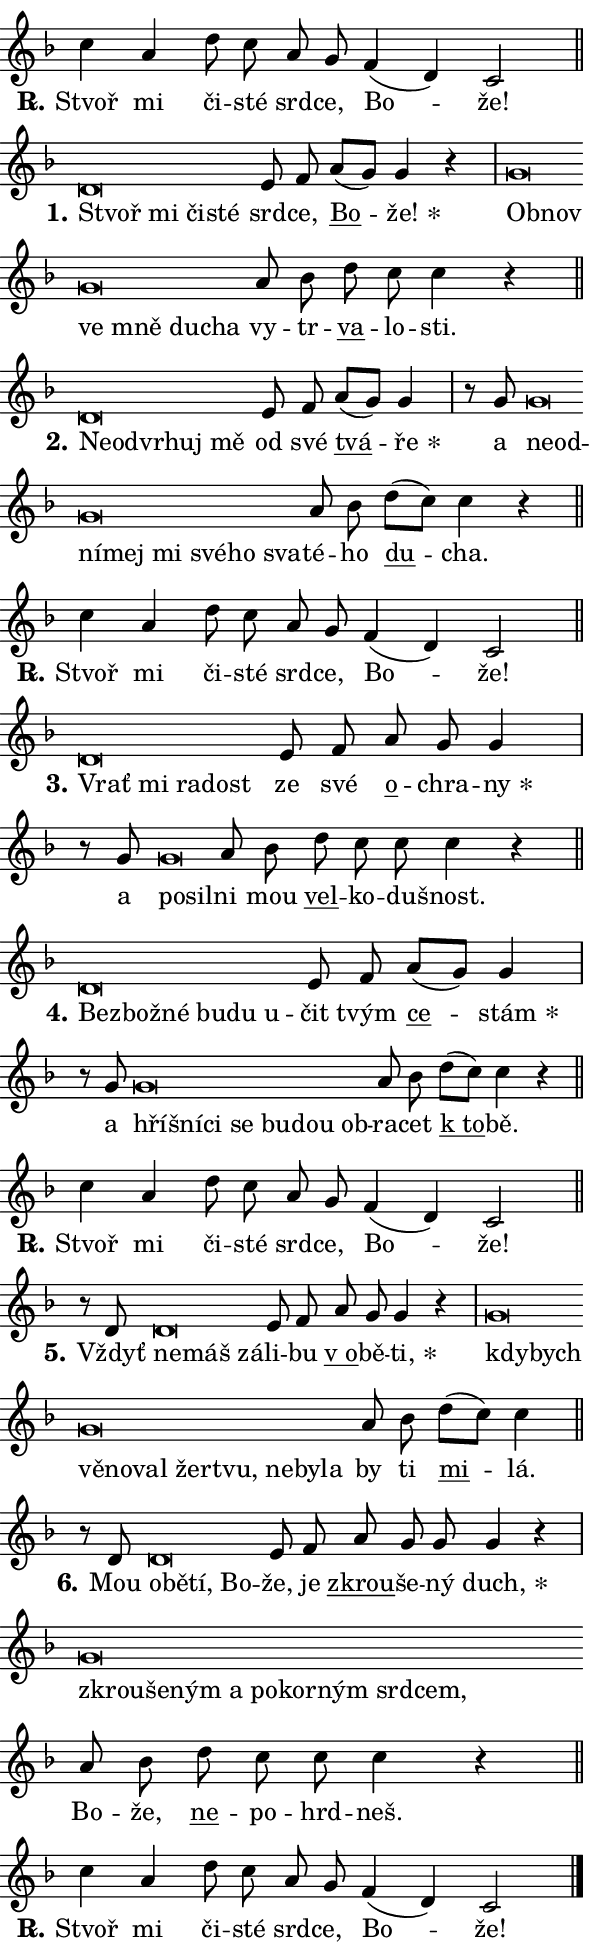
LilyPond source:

\version "2.24.0"
\header { tagline = "" }
\paper {
  indent = 0\cm
  top-margin = 0\cm
  right-margin = 0.13\cm % to fit lyric hyphens
  bottom-margin = 0\cm
  left-margin = 0\cm
  paper-width = 10\cm
  page-breaking = #ly:one-page-breaking
  system-system-spacing.basic-distance = #11
  score-system-spacing.basic-distance = #11
  ragged-last = ##f
}


%% Author: Thomas Morley
%% https://lists.gnu.org/archive/html/lilypond-user/2020-05/msg00002.html
#(define (line-position grob)
"Returns position of @var[grob} in current system:
   @code{'start}, if at first time-step
   @code{'end}, if at last time-step
   @code{'middle} otherwise
"
  (let* ((col (ly:item-get-column grob))
         (ln (ly:grob-object col 'left-neighbor))
         (rn (ly:grob-object col 'right-neighbor))
         (col-to-check-left (if (ly:grob? ln) ln col))
         (col-to-check-right (if (ly:grob? rn) rn col))
         (break-dir-left
           (and
             (ly:grob-property col-to-check-left 'non-musical #f)
             (ly:item-break-dir col-to-check-left)))
         (break-dir-right
           (and
             (ly:grob-property col-to-check-right 'non-musical #f)
             (ly:item-break-dir col-to-check-right))))
        (cond ((eqv? 1 break-dir-left) 'start)
              ((eqv? -1 break-dir-right) 'end)
              (else 'middle))))

#(define (tranparent-at-line-position vctor)
  (lambda (grob)
  "Relying on @code{line-position} select the relevant enry from @var{vctor}.
Used to determine transparency,"
    (case (line-position grob)
      ((end) (not (vector-ref vctor 0)))
      ((middle) (not (vector-ref vctor 1)))
      ((start) (not (vector-ref vctor 2))))))

noteHeadBreakVisibility =
#(define-music-function (break-visibility)(vector?)
"Makes @code{NoteHead}s transparent relying on @var{break-visibility}"
#{
  \override NoteHead.transparent =
    #(tranparent-at-line-position break-visibility)
#})

#(define delete-ledgers-for-transparent-note-heads
  (lambda (grob)
    "Reads whether a @code{NoteHead} is transparent.
If so this @code{NoteHead} is removed from @code{'note-heads} from
@var{grob}, which is supposed to be @code{LedgerLineSpanner}.
As a result ledgers are not printed for this @code{NoteHead}"
    (let* ((nhds-array (ly:grob-object grob 'note-heads))
           (nhds-list
             (if (ly:grob-array? nhds-array)
                 (ly:grob-array->list nhds-array)
                 '()))
           ;; Relies on the transparent-property being done before
           ;; Staff.LedgerLineSpanner.after-line-breaking is executed.
           ;; This is fragile ...
           (to-keep
             (remove
               (lambda (nhd)
                 (ly:grob-property nhd 'transparent #f))
               nhds-list)))
      ;; TODO find a better method to iterate over grob-arrays, similiar
      ;; to filter/remove etc for lists
      ;; For now rebuilt from scratch
      (set! (ly:grob-object grob 'note-heads)  '())
      (for-each
        (lambda (nhd)
          (ly:pointer-group-interface::add-grob grob 'note-heads nhd))
        to-keep))))

squashNotes = {
  \override NoteHead.X-extent = #'(-0.2 . 0.2)
  \override NoteHead.Y-extent = #'(-0.75 . 0)
  \override NoteHead.stencil =
    #(lambda (grob)
       (let ((pos (ly:grob-property grob 'staff-position)))
         (begin
           (if (< pos -7) (display "ERROR: Lower brevis then expected\n") (display ""))
           (if (<= pos -6) ly:text-interface::print ly:note-head::print))))
}
unSquashNotes = {
  \revert NoteHead.X-extent
  \revert NoteHead.Y-extent
  \revert NoteHead.stencil
}

hideNotes = \noteHeadBreakVisibility #begin-of-line-visible
unHideNotes = \noteHeadBreakVisibility #all-visible

% work-around for resetting accidentals
% https://lilypond.org/doc/v2.23/Documentation/notation/displaying-rhythms#unmetered-music
cadenzaMeasure = {
  \cadenzaOff
  \partial 1024 s1024
  \cadenzaOn
}

#(define-markup-command (accent layout props text) (markup?)
  "Underline accented syllable"
  (interpret-markup layout props
    #{\markup \override #'(offset . 4.3) \underline { #text }#}))

responsum = \markup \concat {
  "R" \hspace #-1.05 \path #0.1 #'((moveto 0 0.07) (lineto 0.9 0.8)) \hspace #0.05 "."
}

spaceSize = #0.6828661417322834 % exact space size for TeX Gyre Schola

\layout {
  \context {
    \Staff
    \remove "Time_signature_engraver"
    \override LedgerLineSpanner.after-line-breaking = #delete-ledgers-for-transparent-note-heads
  }
  \context {
    \Lyrics {
      \override LyricSpace.minimum-distance = \spaceSize
      \override LyricText.font-name = #"TeX Gyre Schola"
      \override LyricText.font-size = 1
      \override StanzaNumber.font-name = #"TeX Gyre Schola Bold"
      \override StanzaNumber.font-size = 1
    }
  }
  \context {
    \Score 
    \override NoteHead.text =
      #(lambda (grob) 
        (let ((pos (ly:grob-property grob 'staff-position)))
          #{\markup {
            \combine
              \halign #-0.55 \raise #(if (= pos -6) 0 0.5) \override #'(thickness . 2) \draw-line #'(3.2 . 0)
              \musicglyph "noteheads.sM1"
          }#}))
  }
}

% magnetic-lyrics.ily
%
%   written by
%     Jean Abou Samra <jean@abou-samra.fr>
%     Werner Lemberg <wl@gnu.org>
%
%   adapted by
%     Jiri Hon <jiri.hon@gmail.com>
%
% Version 2022-Apr-15

% https://www.mail-archive.com/lilypond-user@gnu.org/msg149350.html

#(define (Left_hyphen_pointer_engraver context)
   "Collect syllable-hyphen-syllable occurrences in lyrics and store
them in properties.  This engraver only looks to the left.  For
example, if the lyrics input is @code{foo -- bar}, it does the
following.

@itemize @bullet
@item
Set the @code{text} property of the @code{LyricHyphen} grob between
@q{foo} and @q{bar} to @code{foo}.

@item
Set the @code{left-hyphen} property of the @code{LyricText} grob with
text @q{foo} to the @code{LyricHyphen} grob between @q{foo} and
@q{bar}.
@end itemize

Use this auxiliary engraver in combination with the
@code{lyric-@/text::@/apply-@/magnetic-@/offset!} hook."
   (let ((hyphen #f)
         (text #f))
     (make-engraver
      (acknowledgers
       ((lyric-syllable-interface engraver grob source-engraver)
        (set! text grob)))
      (end-acknowledgers
       ((lyric-hyphen-interface engraver grob source-engraver)
        ;(when (not (grob::has-interface grob 'lyric-space-interface))
          (set! hyphen grob)));)
      ((stop-translation-timestep engraver)
       (when (and text hyphen)
         (ly:grob-set-object! text 'left-hyphen hyphen))
       (set! text #f)
       (set! hyphen #f)))))

#(define (lyric-text::apply-magnetic-offset! grob)
   "If the space between two syllables is less than the value in
property @code{LyricText@/.details@/.squash-threshold}, move the right
syllable to the left so that it gets concatenated with the left
syllable.

Use this function as a hook for
@code{LyricText@/.after-@/line-@/breaking} if the
@code{Left_@/hyphen_@/pointer_@/engraver} is active."
   (let ((hyphen (ly:grob-object grob 'left-hyphen #f)))
     (when hyphen
       (let ((left-text (ly:spanner-bound hyphen LEFT)))
         (when (grob::has-interface left-text 'lyric-syllable-interface)
           (let* ((common (ly:grob-common-refpoint grob left-text X))
                  (this-x-ext (ly:grob-extent grob common X))
                  (left-x-ext
                   (begin
                     ;; Trigger magnetism for left-text.
                     (ly:grob-property left-text 'after-line-breaking)
                     (ly:grob-extent left-text common X)))
                  ;; `delta` is the gap width between two syllables.
                  (delta (- (interval-start this-x-ext)
                            (interval-end left-x-ext)))
                  (details (ly:grob-property grob 'details))
                  (threshold (assoc-get 'squash-threshold details 0.2)))
             (when (< delta threshold)
               (let* (;; We have to manipulate the input text so that
                      ;; ligatures crossing syllable boundaries are not
                      ;; disabled.  For languages based on the Latin
                      ;; script this is essentially a beautification.
                      ;; However, for non-Western scripts it can be a
                      ;; necessity.
                      (lt (ly:grob-property left-text 'text))
                      (rt (ly:grob-property grob 'text))
                      (is-space (grob::has-interface hyphen 'lyric-space-interface))
                      (space (if is-space " " ""))
                      (extra-delta (if is-space spaceSize 0))
                      ;; Append new syllable.
                      (ltrt-space (if (and (string? lt) (string? rt))
                                (string-append lt space rt)
                                (make-concat-markup (list lt space rt))))
                      ;; Right-align `ltrt` to the right side.
                      (ltrt-space-markup (grob-interpret-markup
                               grob
                               (make-translate-markup
                                (cons (interval-length this-x-ext) 0)
                                (make-right-align-markup ltrt-space)))))
                 (begin
                   ;; Don't print `left-text`.
                   (ly:grob-set-property! left-text 'stencil #f)
                   ;; Set text and stencil (which holds all collected
                   ;; syllables so far) and shift it to the left.
                   (ly:grob-set-property! grob 'text ltrt-space)
                   (ly:grob-set-property! grob 'stencil ltrt-space-markup)
                   (ly:grob-translate-axis! grob (- (- delta extra-delta)) X))))))))))


#(define (lyric-hyphen::displace-bounds-first grob)
   ;; Make very sure this callback isn't triggered too early.
   (let ((left (ly:spanner-bound grob LEFT))
         (right (ly:spanner-bound grob RIGHT)))
     (ly:grob-property left 'after-line-breaking)
     (ly:grob-property right 'after-line-breaking)
     (ly:lyric-hyphen::print grob)))

squashThreshold = #0.4

\layout {
  \context {
    \Lyrics
    \consists #Left_hyphen_pointer_engraver
    \override LyricText.after-line-breaking =
      #lyric-text::apply-magnetic-offset!
    \override LyricHyphen.stencil = #lyric-hyphen::displace-bounds-first
    \override LyricText.details.squash-threshold = \squashThreshold
    \override LyricHyphen.minimum-distance = 0
    \override LyricHyphen.minimum-length = \squashThreshold
  }
}

squashText = \override LyricText.details.squash-threshold = 9999
unSquashText = \override LyricText.details.squash-threshold = \squashThreshold

leftText = \override LyricText.self-alignment-X = #LEFT
unLeftText = \revert LyricText.self-alignment-X

starOffset = #(lambda (grob) 
                (let ((x_offset (ly:self-alignment-interface::aligned-on-x-parent grob)))
                  (if (= x_offset 0) 0 (+ x_offset 1.2))))

star = #(define-music-function (syllable)(string?)
"Append star separator at the end of a syllable"
#{
  \once \override LyricText.X-offset = #starOffset
  \lyricmode { \markup {
    #syllable
    \override #'((font-name . "TeX Gyre Schola Bold")) \hspace #0.2 \lower #0.65 \larger "*"
  } }
#})

starAccent = #(define-music-function (syllable)(string?)
"Append star separator at the end of a syllable and make accent"
#{
  \once \override LyricText.X-offset = #starOffset
  \lyricmode { \markup {
    \accent #syllable
    \override #'((font-name . "TeX Gyre Schola Bold")) \hspace #0.2 \lower #0.65 \larger "*"
  } }
#})

breath = #(define-music-function (syllable)(string?)
"Append breathing indicator at the end of a syllable"
#{
  \lyricmode { \markup { #syllable "+" } }
#})

optionalBreath = #(define-music-function (syllable)(string?)
"Append optional breathing indicator at the end of a syllable"
#{
  \lyricmode { \markup { #syllable "(+)" } }
#})


\score {
    <<
        \new Voice = "melody" { \cadenzaOn \key f \major \relative { c''4 a d8 c a g \bar "" f4( d) c2 \cadenzaMeasure \bar "||" \break } }
        \new Lyrics \lyricsto "melody" { \lyricmode { \set stanza = \responsum
Stvoř mi či -- sté srd -- ce, Bo -- že! } }
    >>
    \layout {}
}

\score {
    <<
        \new Voice = "melody" { \cadenzaOn \key f \major \relative { \squashNotes d'\breve*1/16 \hideNotes \breve*1/16 \bar "" \breve*1/16 \breve*1/16 \bar "" \unHideNotes \unSquashNotes e8 f \bar "" a[( g)] g4 r \cadenzaMeasure \bar "|" \squashNotes g\breve*1/16 \hideNotes \breve*1/16 \bar "" \breve*1/16 \bar "" \breve*1/16 \bar "" \breve*1/16 \breve*1/16 \bar "" \unHideNotes \unSquashNotes a8 bes \bar "" d c c4 r \cadenzaMeasure \bar "||" \break } }
        \new Lyrics \lyricsto "melody" { \lyricmode { \set stanza = "1."
\leftText Stvoř \squashText mi či -- sté \unLeftText \unSquashText srd -- ce, \markup \accent Bo -- \star že! \leftText Ob -- \squashText nov ve mně du -- cha \unLeftText \unSquashText vy -- tr -- \markup \accent va -- lo -- sti. } }
    >>
    \layout {}
}

\score {
    <<
        \new Voice = "melody" { \cadenzaOn \key f \major \relative { \squashNotes d'\breve*1/16 \hideNotes \breve*1/16 \bar "" \breve*1/16 \bar "" \breve*1/16 \breve*1/16 \bar "" \unHideNotes \unSquashNotes e8 f \bar "" a[( g)] g4 \cadenzaMeasure \bar "|" r8 g8 \squashNotes g\breve*1/16 \hideNotes \breve*1/16 \bar "" \breve*1/16 \bar "" \breve*1/16 \bar "" \breve*1/16 \bar "" \breve*1/16 \bar "" \breve*1/16 \breve*1/16 \bar "" \unHideNotes \unSquashNotes a8 bes \bar "" d[( c)] c4 r \cadenzaMeasure \bar "||" \break } }
        \new Lyrics \lyricsto "melody" { \lyricmode { \set stanza = "2."
\leftText Ne -- \squashText od -- vr -- huj mě \unLeftText \unSquashText od své \markup \accent tvá -- \star ře a \leftText ne -- \squashText od -- ní -- mej mi své -- ho sva -- \unLeftText \unSquashText té -- ho \markup \accent du -- cha. } }
    >>
    \layout {}
}

\score {
    <<
        \new Voice = "melody" { \cadenzaOn \key f \major \relative { c''4 a d8 c a g \bar "" f4( d) c2 \cadenzaMeasure \bar "||" \break } }
        \new Lyrics \lyricsto "melody" { \lyricmode { \set stanza = \responsum
Stvoř mi či -- sté srd -- ce, Bo -- že! } }
    >>
    \layout {}
}

\score {
    <<
        \new Voice = "melody" { \cadenzaOn \key f \major \relative { \squashNotes d'\breve*1/16 \hideNotes \breve*1/16 \bar "" \breve*1/16 \breve*1/16 \bar "" \unHideNotes \unSquashNotes e8 f \bar "" a g g4 \cadenzaMeasure \bar "|" r8 g8 \squashNotes g\breve*1/16 \hideNotes \breve*1/16 \bar "" \unHideNotes \unSquashNotes a8 bes \bar "" d c c c4 r \cadenzaMeasure \bar "||" \break } }
        \new Lyrics \lyricsto "melody" { \lyricmode { \set stanza = "3."
\leftText Vrať \squashText mi ra -- dost \unLeftText \unSquashText ze své \markup \accent o -- chra -- \star ny a \leftText po -- \squashText sil -- \unLeftText \unSquashText ni mou \markup \accent vel -- ko -- du -- šnost. } }
    >>
    \layout {}
}

\score {
    <<
        \new Voice = "melody" { \cadenzaOn \key f \major \relative { \squashNotes d'\breve*1/16 \hideNotes \breve*1/16 \bar "" \breve*1/16 \bar "" \breve*1/16 \bar "" \breve*1/16 \breve*1/16 \bar "" \unHideNotes \unSquashNotes e8 f \bar "" a[( g)] g4 \cadenzaMeasure \bar "|" r8 g8 \squashNotes g\breve*1/16 \hideNotes \breve*1/16 \bar "" \breve*1/16 \bar "" \breve*1/16 \bar "" \breve*1/16 \bar "" \breve*1/16 \breve*1/16 \bar "" \unHideNotes \unSquashNotes a8 bes \bar "" d[( c)] c4 r \cadenzaMeasure \bar "||" \break } }
        \new Lyrics \lyricsto "melody" { \lyricmode { \set stanza = "4."
\leftText Bez -- \squashText bož -- né bu -- du u -- \unLeftText \unSquashText čit tvým \markup \accent ce -- \star stám a \leftText hří -- \squashText šní -- ci se bu -- dou ob -- \unLeftText \unSquashText ra -- cet \markup \accent "k to" -- bě. } }
    >>
    \layout {}
}

\score {
    <<
        \new Voice = "melody" { \cadenzaOn \key f \major \relative { c''4 a d8 c a g \bar "" f4( d) c2 \cadenzaMeasure \bar "||" \break } }
        \new Lyrics \lyricsto "melody" { \lyricmode { \set stanza = \responsum
Stvoř mi či -- sté srd -- ce, Bo -- že! } }
    >>
    \layout {}
}

\score {
    <<
        \new Voice = "melody" { \cadenzaOn \key f \major \relative { r8 d'8 \squashNotes d\breve*1/16 \hideNotes \breve*1/16 \breve*1/16 \bar "" \unHideNotes \unSquashNotes e8 f \bar "" a g g4 r \cadenzaMeasure \bar "|" \squashNotes g\breve*1/16 \hideNotes \breve*1/16 \bar "" \breve*1/16 \bar "" \breve*1/16 \bar "" \breve*1/16 \bar "" \breve*1/16 \bar "" \breve*1/16 \bar "" \breve*1/16 \bar "" \breve*1/16 \breve*1/16 \bar "" \unHideNotes \unSquashNotes a8 bes \bar "" d[( c)] c4 \cadenzaMeasure \bar "||" \break } }
        \new Lyrics \lyricsto "melody" { \lyricmode { \set stanza = "5."
Vždyť \leftText ne -- \squashText máš zá -- \unLeftText \unSquashText li -- bu \markup \accent "v o" -- bě -- \star ti, \leftText kdy -- \squashText bych vě -- no -- val žer -- tvu, ne -- by -- la \unLeftText \unSquashText by ti \markup \accent mi -- lá. } }
    >>
    \layout {}
}

\score {
    <<
        \new Voice = "melody" { \cadenzaOn \key f \major \relative { r8 d'8 \squashNotes d\breve*1/16 \hideNotes \breve*1/16 \bar "" \breve*1/16 \breve*1/16 \bar "" \unHideNotes \unSquashNotes e8 f \bar "" a g g g4 r \cadenzaMeasure \bar "|" \squashNotes g\breve*1/16 \hideNotes \breve*1/16 \bar "" \breve*1/16 \bar "" \breve*1/16 \bar "" \breve*1/16 \bar "" \breve*1/16 \bar "" \breve*1/16 \bar "" \breve*1/16 \breve*1/16 \bar "" \unHideNotes \unSquashNotes a8 bes \bar "" d c c c4 r \cadenzaMeasure \bar "||" \break } }
        \new Lyrics \lyricsto "melody" { \lyricmode { \set stanza = "6."
Mou \leftText o -- \squashText bě -- tí, Bo -- \unLeftText \unSquashText že, je \markup \accent zkrou -- še -- ný \star duch, \leftText zkrou -- \squashText še -- ným a po -- kor -- ným srd -- cem, \unLeftText \unSquashText Bo -- že, \markup \accent ne -- po -- hrd -- neš. } }
    >>
    \layout {}
}

\score {
    <<
        \new Voice = "melody" { \cadenzaOn \key f \major \relative { c''4 a d8 c a g \bar "" f4( d) c2 \cadenzaMeasure \bar "||" \break } \bar "|." }
        \new Lyrics \lyricsto "melody" { \lyricmode { \set stanza = \responsum
Stvoř mi či -- sté srd -- ce, Bo -- že! } }
    >>
    \layout {}
}
